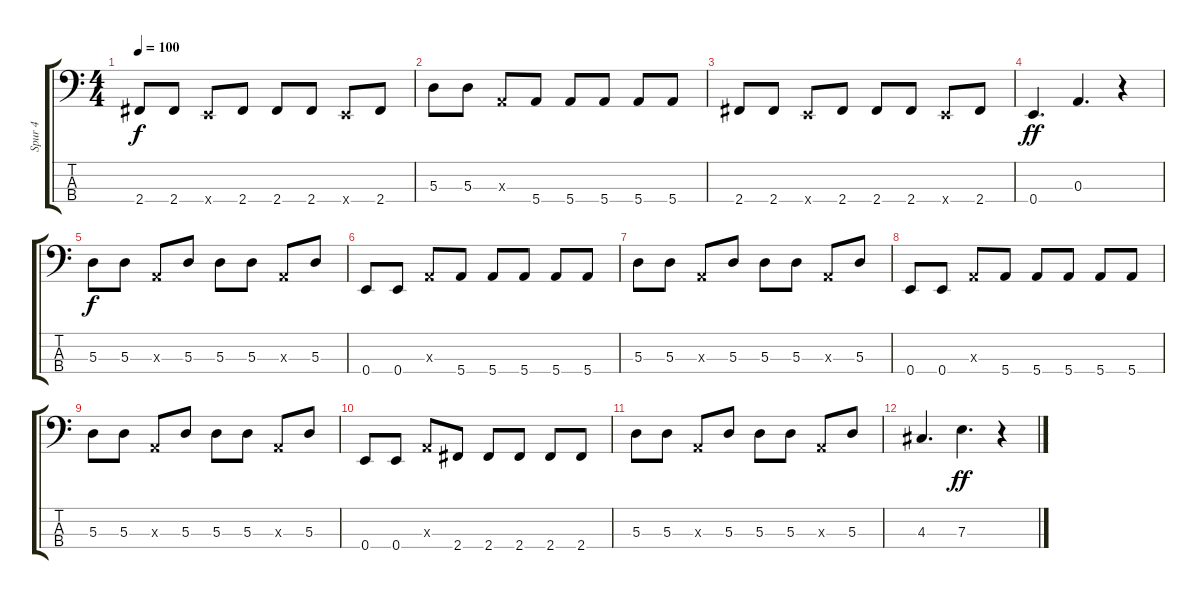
\track ("Spur 4" "Spur 4") {instrument synthbass2}
\staff {score tabs}
\tuning (G2 D2 A1 E1) {hide}
\ts (4 4)
\tempo 100
\clef f4
\ks c
2.4.8{dy f} 2.4.8 0.4{x}.8 2.4.8 2.4.8 2.4.8 0.4{x}.8 2.4.8 |
5.3.8 5.3.8 0.3{x}.8 5.4.8 5.4.8 5.4.8 5.4.8 5.4.8 |
2.4.8 2.4.8 0.4{x}.8 2.4.8 2.4.8 2.4.8 0.4{x}.8 2.4.8 |
0.4.4{d dy ff} 0.3.4{d} r.4 |
5.3.8{dy f} 5.3.8 0.3{x}.8 5.3.8 5.3.8 5.3.8 0.3{x}.8 5.3.8 |
0.4.8 0.4.8 0.3{x}.8 5.4.8 5.4.8 5.4.8 5.4.8 5.4.8 |
5.3.8 5.3.8 0.3{x}.8 5.3.8 5.3.8 5.3.8 0.3{x}.8 5.3.8 |
0.4.8 0.4.8 0.3{x}.8 5.4.8 5.4.8 5.4.8 5.4.8 5.4.8 |
5.3.8 5.3.8 0.3{x}.8 5.3.8 5.3.8 5.3.8 0.3{x}.8 5.3.8 |
0.4.8 0.4.8 0.3{x}.8 2.4.8 2.4.8 2.4.8 2.4.8 2.4.8 |
5.3.8 5.3.8 0.3{x}.8 5.3.8 5.3.8 5.3.8 0.3{x}.8 5.3.8 |
4.3.4{d} 7.3.4{d dy ff} r.4
